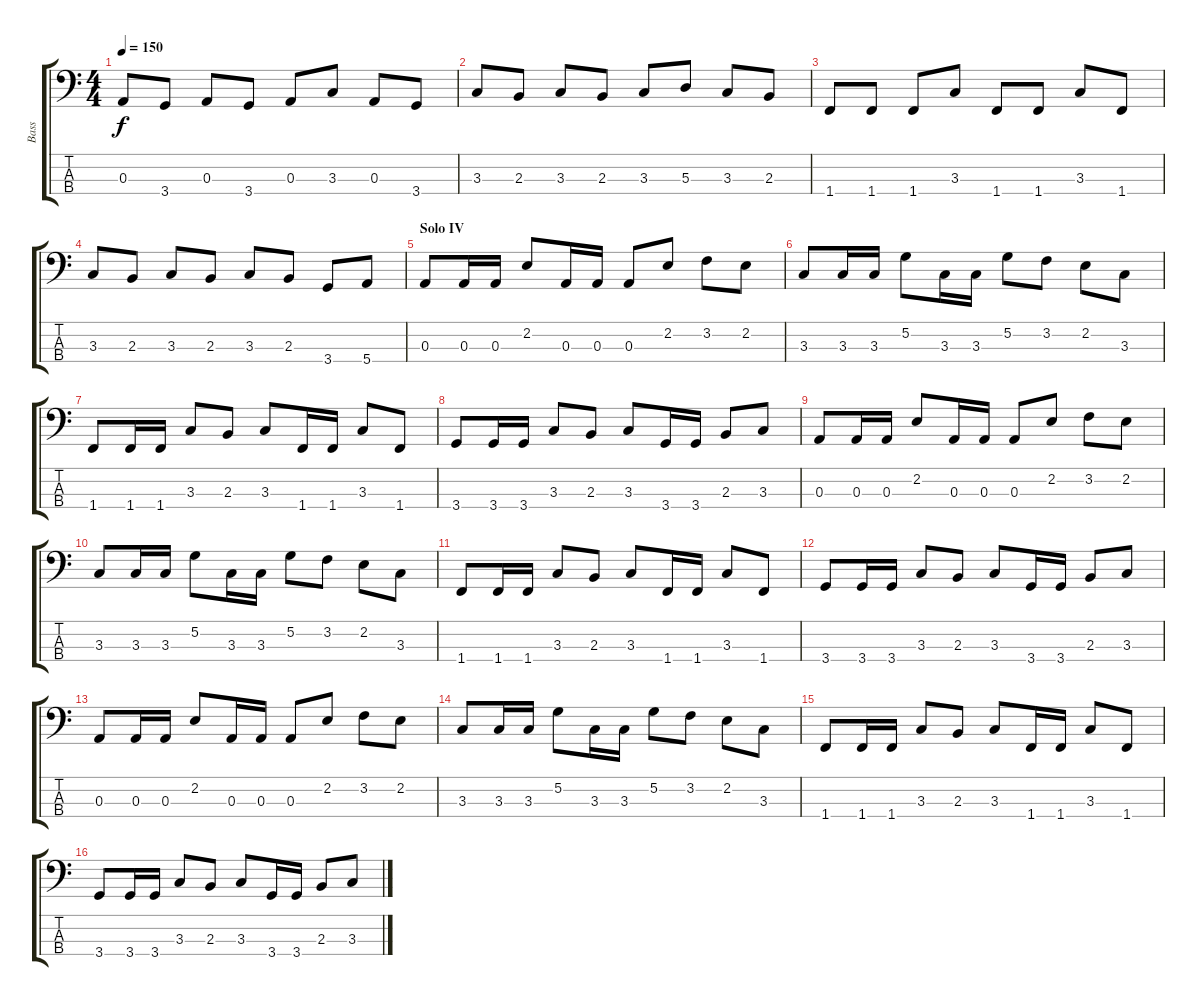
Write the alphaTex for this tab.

\track ("Bass" "Bass") {instrument electricbassfinger}
\staff {score tabs}
\tuning (G2 D2 A1 E1) {hide}
\ts (4 4)
\tempo 150
\clef f4
\ks c
0.3.8{dy f} 3.4.8 0.3.8 3.4.8 0.3.8 3.3.8 0.3.8 3.4.8 |
3.3.8 2.3.8 3.3.8 2.3.8 3.3.8 5.3.8 3.3.8 2.3.8 |
1.4.8 1.4.8 1.4.8 3.3.8 1.4.8 1.4.8 3.3.8 1.4.8 |
3.3.8 2.3.8 3.3.8 2.3.8 3.3.8 2.3.8 3.4.8 5.4.8 |
\section ("" "Solo IV")
0.3.8 0.3.16 0.3.16 2.2.8 0.3.16 0.3.16 0.3.8 2.2.8 3.2.8 2.2.8 |
3.3.8 3.3.16 3.3.16 5.2.8 3.3.16 3.3.16 5.2.8 3.2.8 2.2.8 3.3.8 |
1.4.8 1.4.16 1.4.16 3.3.8 2.3.8 3.3.8 1.4.16 1.4.16 3.3.8 1.4.8 |
3.4.8 3.4.16 3.4.16 3.3.8 2.3.8 3.3.8 3.4.16 3.4.16 2.3.8 3.3.8 |
0.3.8 0.3.16 0.3.16 2.2.8 0.3.16 0.3.16 0.3.8 2.2.8 3.2.8 2.2.8 |
3.3.8 3.3.16 3.3.16 5.2.8 3.3.16 3.3.16 5.2.8 3.2.8 2.2.8 3.3.8 |
1.4.8 1.4.16 1.4.16 3.3.8 2.3.8 3.3.8 1.4.16 1.4.16 3.3.8 1.4.8 |
3.4.8 3.4.16 3.4.16 3.3.8 2.3.8 3.3.8 3.4.16 3.4.16 2.3.8 3.3.8 |
0.3.8 0.3.16 0.3.16 2.2.8 0.3.16 0.3.16 0.3.8 2.2.8 3.2.8 2.2.8 |
3.3.8 3.3.16 3.3.16 5.2.8 3.3.16 3.3.16 5.2.8 3.2.8 2.2.8 3.3.8 |
1.4.8 1.4.16 1.4.16 3.3.8 2.3.8 3.3.8 1.4.16 1.4.16 3.3.8 1.4.8 |
3.4.8 3.4.16 3.4.16 3.3.8 2.3.8 3.3.8 3.4.16 3.4.16 2.3.8 3.3.8
